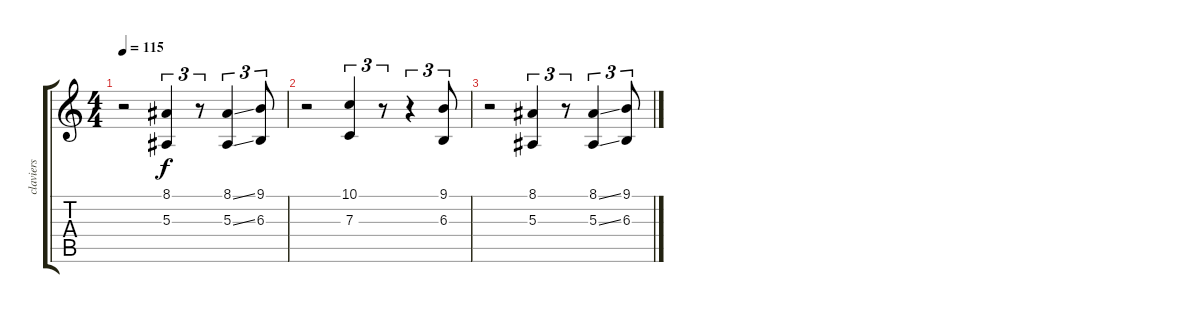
\track ("claviers" "claviers") {instrument trumpet}
\staff {score tabs}
\tuning (D4 A3 F3 C3 G2 D2) {hide}
\ts (4 4)
\tempo 115
\clef g2
\ks c
r.2{dy f volume 0} (8.1 5.3).4{tu (3 2)} r.8{tu (3 2)} (8.1{ss} 5.3{ss}).4{tu (3 2)} (9.1 6.3).8{tu (3 2)} |
r.2 (10.1 7.3).4{tu (3 2)} r.8{tu (3 2)} r.4{tu (3 2)} (9.1 6.3).8{tu (3 2)} |
r.2 (8.1 5.3).4{tu (3 2)} r.8{tu (3 2)} (8.1{ss} 5.3{ss}).4{tu (3 2)} (9.1 6.3).8{tu (3 2)}
